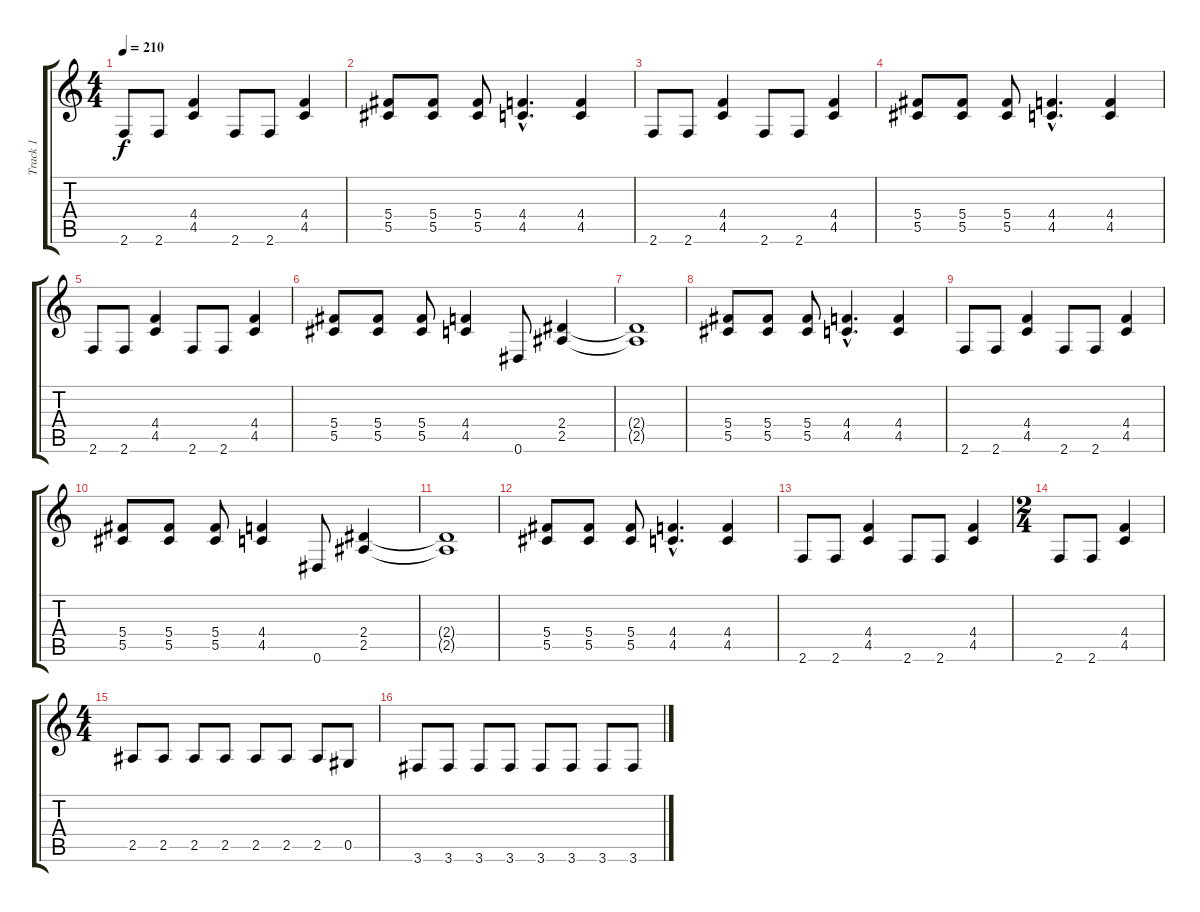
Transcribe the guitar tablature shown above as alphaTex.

\track ("Track 1" "Track 1") {instrument distortionguitar}
\staff {score tabs}
\tuning (Eb4 Bb3 Gb3 Db3 Ab2 Eb2) {hide}
\ts (4 4)
\tempo 210
\clef g2
\ks c
2.6.8{dy f} 2.6.8 (4.4 4.5).4 2.6.8 2.6.8 (4.4 4.5).4 |
(5.4 5.5).8 (5.4 5.5).8 (5.4 5.5).8 (4.4{hac} 4.5{hac}).4{d} (4.4 4.5).4 |
2.6.8 2.6.8 (4.4 4.5).4 2.6.8 2.6.8 (4.4 4.5).4 |
(5.4 5.5).8 (5.4 5.5).8 (5.4 5.5).8 (4.4{hac} 4.5{hac}).4{d} (4.4 4.5).4 |
2.6.8 2.6.8 (4.4 4.5).4 2.6.8 2.6.8 (4.4 4.5).4 |
(5.4 5.5).8 (5.4 5.5).8 (5.4 5.5).8 (4.4 4.5).4 0.6.8 (2.4 2.5).4 |
(2.4{t} 2.5{t}).1 |
(5.4 5.5).8 (5.4 5.5).8 (5.4 5.5).8 (4.4{hac} 4.5{hac}).4{d} (4.4 4.5).4 |
2.6.8 2.6.8 (4.4 4.5).4 2.6.8 2.6.8 (4.4 4.5).4 |
(5.4 5.5).8 (5.4 5.5).8 (5.4 5.5).8 (4.4 4.5).4 0.6.8 (2.4 2.5).4 |
(2.4{t} 2.5{t}).1 |
(5.4 5.5).8 (5.4 5.5).8 (5.4 5.5).8 (4.4{hac} 4.5{hac}).4{d} (4.4 4.5).4 |
2.6.8 2.6.8 (4.4 4.5).4 2.6.8 2.6.8 (4.4 4.5).4 |
\ts (2 4)
2.6.8 2.6.8 (4.4 4.5).4 |
\ts (4 4)
2.5.8 2.5.8 2.5.8 2.5.8 2.5.8 2.5.8 2.5.8 0.5.8 |
3.6.8 3.6.8 3.6.8 3.6.8 3.6.8 3.6.8 3.6.8 3.6.8
